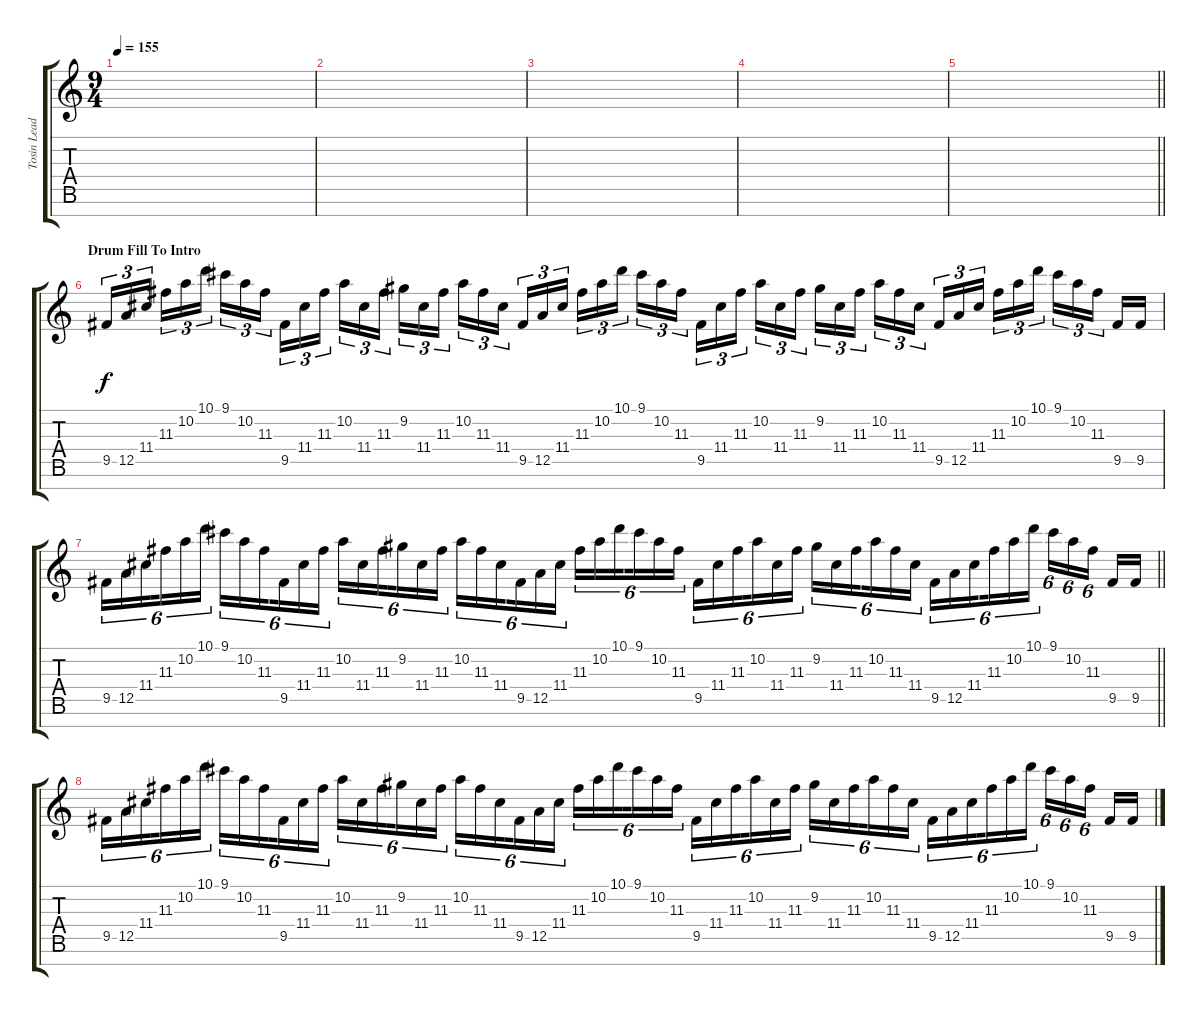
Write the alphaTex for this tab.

\track ("Tosin Lead Left" "Tosin Lead") {instrument distortionguitar}
\staff {score tabs}
\tuning (E4 B3 G3 D3 A2 D2 B1) {hide}
\ts (9 4)
\tempo 155
\clef g2
\ks c
|
|
|
|
\barLineRight lightlight
|
\section ("" "Drum Fill To Intro")
9.5.16{tu (3 2)} 12.5.16{tu (3 2)} 11.4.16{tu (3 2) beam splitsecondary} 11.3.16{tu (3 2)} 10.2.16{tu (3 2)} 10.1.16{tu (3 2) beam splitsecondary} 9.1.16{tu (3 2)} 10.2.16{tu (3 2)} 11.3.16{tu (3 2) beam splitsecondary} 9.5.16{tu (3 2)} 11.4.16{tu (3 2)} 11.3.16{tu (3 2) beam splitsecondary} 10.2.16{tu (3 2)} 11.4.16{tu (3 2)} 11.3.16{tu (3 2) beam splitsecondary} 9.2.16{tu (3 2)} 11.4.16{tu (3 2)} 11.3.16{tu (3 2)} 10.2.16{tu (3 2)} 11.3.16{tu (3 2)} 11.4.16{tu (3 2) beam splitsecondary} 9.5.16{tu (3 2)} 12.5.16{tu (3 2)} 11.4.16{tu (3 2) beam splitsecondary} 11.3.16{tu (3 2)} 10.2.16{tu (3 2)} 10.1.16{tu (3 2) beam splitsecondary} 9.1.16{tu (3 2)} 10.2.16{tu (3 2)} 11.3.16{tu (3 2) beam splitsecondary} 9.5.16{tu (3 2)} 11.4.16{tu (3 2)} 11.3.16{tu (3 2) beam splitsecondary} 10.2.16{tu (3 2)} 11.4.16{tu (3 2)} 11.3.16{tu (3 2)} 9.2.16{tu (3 2)} 11.4.16{tu (3 2)} 11.3.16{tu (3 2) beam splitsecondary} 10.2.16{tu (3 2)} 11.3.16{tu (3 2)} 11.4.16{tu (3 2) beam splitsecondary} 9.5.16{tu (3 2)} 12.5.16{tu (3 2)} 11.4.16{tu (3 2) beam splitsecondary} 11.3.16{tu (3 2)} 10.2.16{tu (3 2)} 10.1.16{tu (3 2) beam splitsecondary} 9.1.16{tu (3 2)} 10.2.16{tu (3 2)} 11.3.16{tu (3 2) beam splitsecondary} 9.5.16 9.5.16 |
\barLineRight lightlight
9.5.16{tu (6 4)} 12.5.16{tu (6 4)} 11.4.16{tu (6 4) beam splitsecondary} 11.3.16{tu (6 4)} 10.2.16{tu (6 4)} 10.1.16{tu (6 4) beam splitsecondary} 9.1.16{tu (6 4)} 10.2.16{tu (6 4)} 11.3.16{tu (6 4) beam splitsecondary} 9.5.16{tu (6 4)} 11.4.16{tu (6 4)} 11.3.16{tu (6 4) beam splitsecondary} 10.2.16{tu (6 4)} 11.4.16{tu (6 4)} 11.3.16{tu (6 4) beam splitsecondary} 9.2.16{tu (6 4)} 11.4.16{tu (6 4)} 11.3.16{tu (6 4)} 10.2.16{tu (6 4)} 11.3.16{tu (6 4)} 11.4.16{tu (6 4) beam splitsecondary} 9.5.16{tu (6 4)} 12.5.16{tu (6 4)} 11.4.16{tu (6 4) beam splitsecondary} 11.3.16{tu (6 4)} 10.2.16{tu (6 4)} 10.1.16{tu (6 4) beam splitsecondary} 9.1.16{tu (6 4)} 10.2.16{tu (6 4)} 11.3.16{tu (6 4) beam splitsecondary} 9.5.16{tu (6 4)} 11.4.16{tu (6 4)} 11.3.16{tu (6 4) beam splitsecondary} 10.2.16{tu (6 4)} 11.4.16{tu (6 4)} 11.3.16{tu (6 4)} 9.2.16{tu (6 4)} 11.4.16{tu (6 4)} 11.3.16{tu (6 4) beam splitsecondary} 10.2.16{tu (6 4)} 11.3.16{tu (6 4)} 11.4.16{tu (6 4) beam splitsecondary} 9.5.16{tu (6 4)} 12.5.16{tu (6 4)} 11.4.16{tu (6 4) beam splitsecondary} 11.3.16{tu (6 4)} 10.2.16{tu (6 4)} 10.1.16{tu (6 4) beam splitsecondary} 9.1.16{tu (6 4)} 10.2.16{tu (6 4)} 11.3.16{tu (6 4) beam splitsecondary} 9.5.16 9.5.16 |
9.5.16{tu (6 4)} 12.5.16{tu (6 4)} 11.4.16{tu (6 4) beam splitsecondary} 11.3.16{tu (6 4)} 10.2.16{tu (6 4)} 10.1.16{tu (6 4) beam splitsecondary} 9.1.16{tu (6 4)} 10.2.16{tu (6 4)} 11.3.16{tu (6 4) beam splitsecondary} 9.5.16{tu (6 4)} 11.4.16{tu (6 4)} 11.3.16{tu (6 4) beam splitsecondary} 10.2.16{tu (6 4)} 11.4.16{tu (6 4)} 11.3.16{tu (6 4) beam splitsecondary} 9.2.16{tu (6 4)} 11.4.16{tu (6 4)} 11.3.16{tu (6 4)} 10.2.16{tu (6 4)} 11.3.16{tu (6 4)} 11.4.16{tu (6 4) beam splitsecondary} 9.5.16{tu (6 4)} 12.5.16{tu (6 4)} 11.4.16{tu (6 4) beam splitsecondary} 11.3.16{tu (6 4)} 10.2.16{tu (6 4)} 10.1.16{tu (6 4) beam splitsecondary} 9.1.16{tu (6 4)} 10.2.16{tu (6 4)} 11.3.16{tu (6 4) beam splitsecondary} 9.5.16{tu (6 4)} 11.4.16{tu (6 4)} 11.3.16{tu (6 4) beam splitsecondary} 10.2.16{tu (6 4)} 11.4.16{tu (6 4)} 11.3.16{tu (6 4)} 9.2.16{tu (6 4)} 11.4.16{tu (6 4)} 11.3.16{tu (6 4) beam splitsecondary} 10.2.16{tu (6 4)} 11.3.16{tu (6 4)} 11.4.16{tu (6 4) beam splitsecondary} 9.5.16{tu (6 4)} 12.5.16{tu (6 4)} 11.4.16{tu (6 4) beam splitsecondary} 11.3.16{tu (6 4)} 10.2.16{tu (6 4)} 10.1.16{tu (6 4) beam splitsecondary} 9.1.16{tu (6 4)} 10.2.16{tu (6 4)} 11.3.16{tu (6 4) beam splitsecondary} 9.5.16 9.5.16
